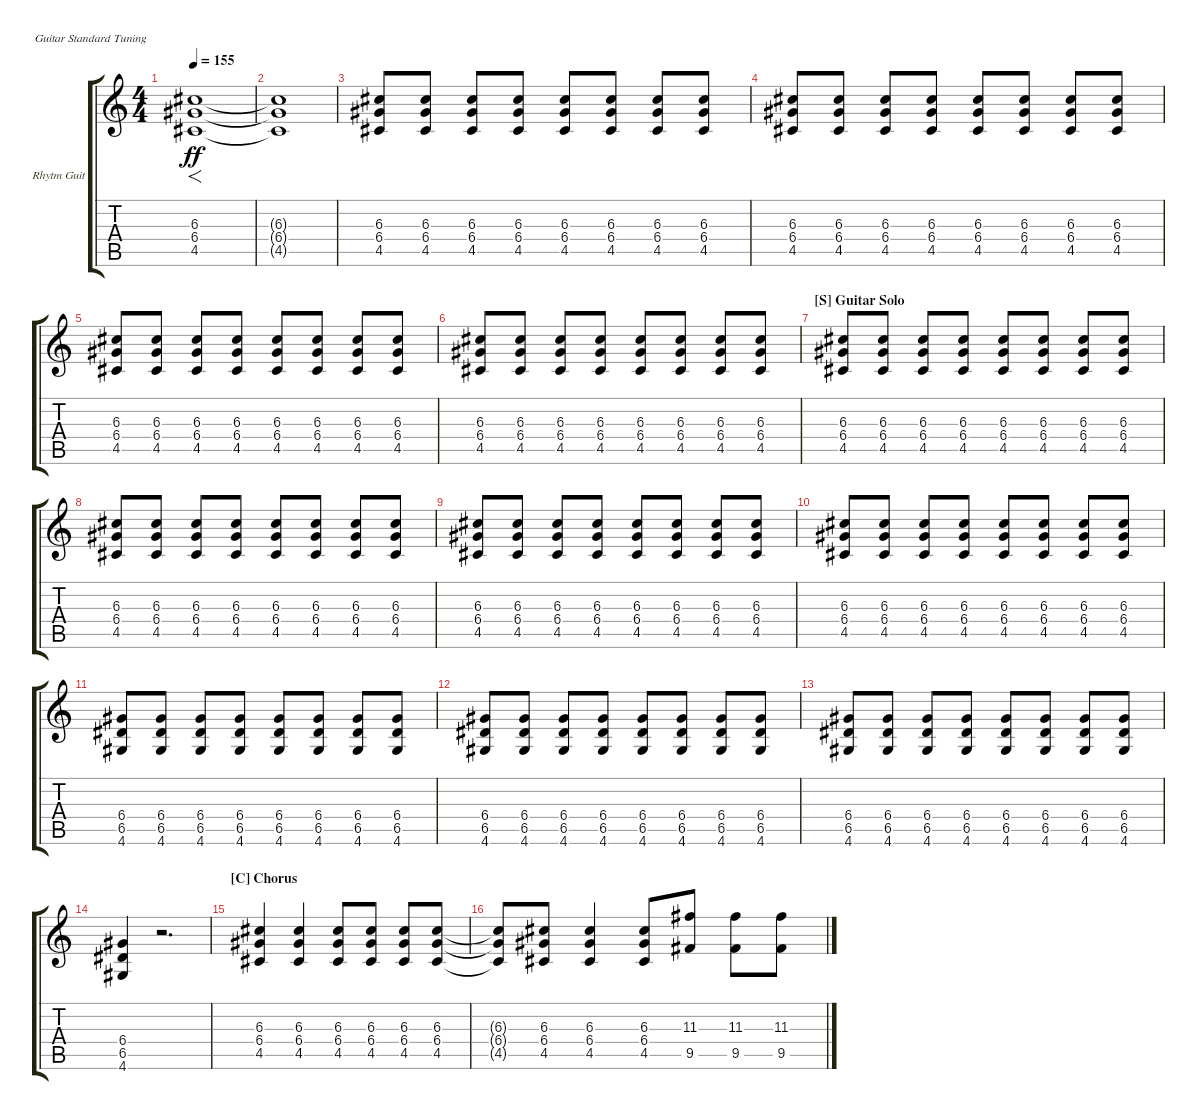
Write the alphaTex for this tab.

\defaultSystemsLayout 4
\bracketExtendMode groupsimilarinstruments
\firstSystemTrackNameOrientation horizontal
\otherSystemsTrackNameOrientation horizontal
\track ("Rhytm Guitar Right (Overdrive)" "Rhytm Guit") {instrument distortionguitar}
\staff {score tabs}
\tuning (E4 B3 G3 D3 A2 E2)
\ts (4 4)
\tempo 155
\clef g2
\ks c
(4.5 6.4 6.3).1{f dy ff} |
(6.3{t} 6.4{t} 4.5{t}).1 |
(4.5 6.4 6.3).8 (6.3 6.4 4.5).8 (6.3 6.4 4.5).8 (6.3 6.4 4.5).8 (6.3 6.4 4.5).8 (6.3 6.4 4.5).8 (6.3 6.4 4.5).8 (6.3 6.4 4.5).8 |
(4.5 6.4 6.3).8 (6.3 6.4 4.5).8 (6.3 6.4 4.5).8 (6.3 6.4 4.5).8 (6.3 6.4 4.5).8 (6.3 6.4 4.5).8 (6.3 6.4 4.5).8 (6.3 6.4 4.5).8 |
(4.5 6.4 6.3).8 (6.3 6.4 4.5).8 (6.3 6.4 4.5).8 (6.3 6.4 4.5).8 (6.3 6.4 4.5).8 (6.3 6.4 4.5).8 (6.3 6.4 4.5).8 (6.3 6.4 4.5).8 |
(4.5 6.4 6.3).8 (6.3 6.4 4.5).8 (6.3 6.4 4.5).8 (6.3 6.4 4.5).8 (6.3 6.4 4.5).8 (6.3 6.4 4.5).8 (6.3 6.4 4.5).8 (6.3 6.4 4.5).8 |
\section ("S" "Guitar Solo")
(4.5 6.4 6.3).8 (6.3 6.4 4.5).8 (6.3 6.4 4.5).8 (6.3 6.4 4.5).8 (6.3 6.4 4.5).8 (6.3 6.4 4.5).8 (6.3 6.4 4.5).8 (6.3 6.4 4.5).8 |
(4.5 6.4 6.3).8 (6.3 6.4 4.5).8 (6.3 6.4 4.5).8 (6.3 6.4 4.5).8 (6.3 6.4 4.5).8 (6.3 6.4 4.5).8 (6.3 6.4 4.5).8 (6.3 6.4 4.5).8 |
(4.5 6.4 6.3).8 (6.3 6.4 4.5).8 (6.3 6.4 4.5).8 (6.3 6.4 4.5).8 (6.3 6.4 4.5).8 (6.3 6.4 4.5).8 (6.3 6.4 4.5).8 (6.3 6.4 4.5).8 |
(4.5 6.4 6.3).8 (6.3 6.4 4.5).8 (6.3 6.4 4.5).8 (6.3 6.4 4.5).8 (6.3 6.4 4.5).8 (6.3 6.4 4.5).8 (6.3 6.4 4.5).8 (6.3 6.4 4.5).8 |
(4.6 6.5 6.4).8 (6.4 6.5 4.6).8 (6.4 6.5 4.6).8 (6.4 6.5 4.6).8 (6.4 6.5 4.6).8 (6.4 6.5 4.6).8 (6.4 6.5 4.6).8 (6.4 6.5 4.6).8 |
(4.6 6.5 6.4).8 (6.4 6.5 4.6).8 (6.4 6.5 4.6).8 (6.4 6.5 4.6).8 (6.4 6.5 4.6).8 (6.4 6.5 4.6).8 (6.4 6.5 4.6).8 (6.4 6.5 4.6).8 |
(4.6 6.5 6.4).8 (6.4 6.5 4.6).8 (6.4 6.5 4.6).8 (6.4 6.5 4.6).8 (6.4 6.5 4.6).8 (6.4 6.5 4.6).8 (6.4 6.5 4.6).8 (6.4 6.5 4.6).8 |
(6.4 6.5 4.6).4 r.2{d} |
\section ("C" "Chorus")
(4.5 6.4 6.3).4 (6.3 6.4 4.5).4 (4.5 6.4 6.3).8 (4.5 6.4 6.3).8 (4.5 6.4 6.3).8 (4.5 6.4 6.3).8 |
(6.3{t} 6.4{t} 4.5{t}).8 (4.5 6.4 6.3).8 (6.3 6.4 4.5).4 (4.5 6.4 6.3).8 (11.3 9.5).8 (11.3 9.5).8 (11.3 9.5).8
